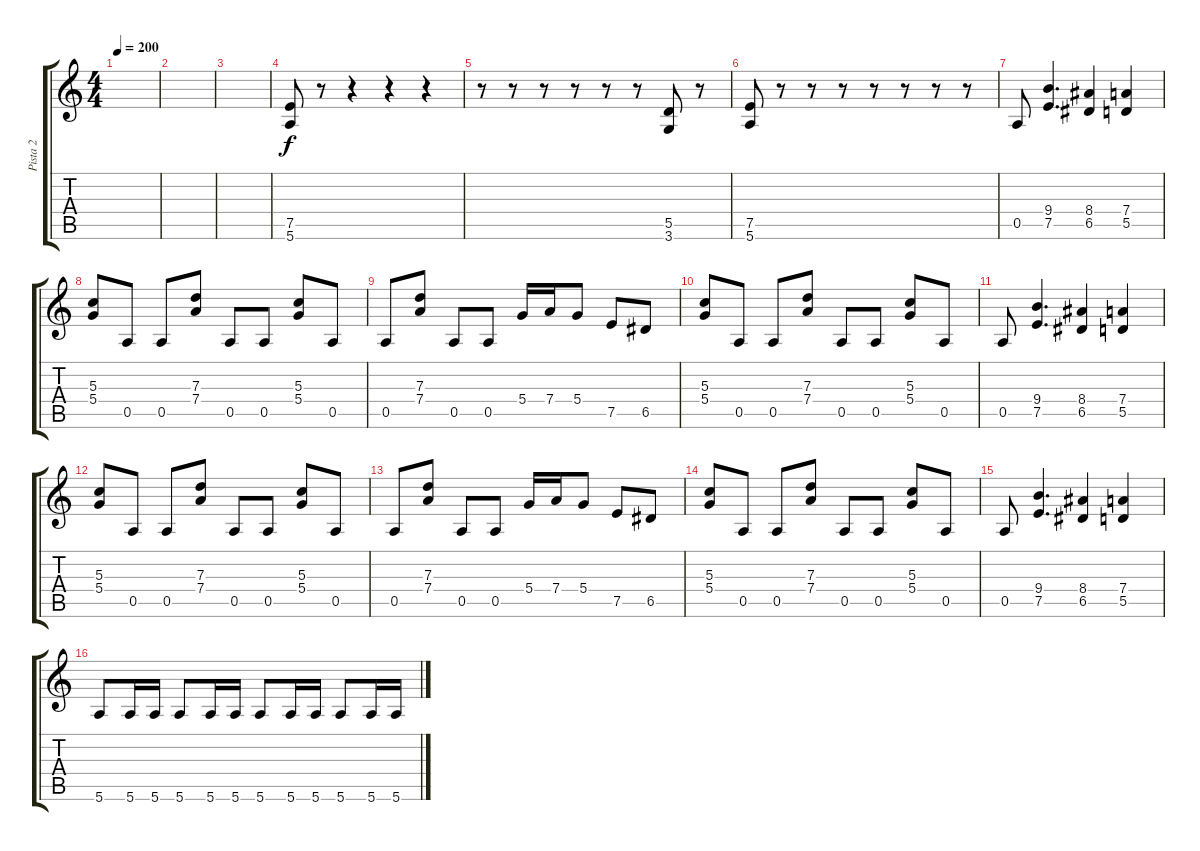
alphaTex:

\track ("Pista 2" "Pista 2") {instrument distortionguitar}
\staff {score tabs}
\tuning (E4 B3 G3 D3 A2 E2) {hide}
\ts (4 4)
\tempo 200
\clef g2
\ks c
|
|
|
(7.5 5.6).8 r.8 r.4 r.4 r.4 |
r.8 r.8 r.8 r.8 r.8 r.8 (5.5 3.6).8 r.8 |
(7.5 5.6).8 r.8 r.8 r.8 r.8 r.8 r.8 r.8 |
0.5.8 (9.4 7.5).4{d} (8.4 6.5).4 (7.4 5.5).4 |
(5.3 5.4).8 0.5.8 0.5.8 (7.3 7.4).8 0.5.8 0.5.8 (5.3 5.4).8 0.5.8 |
0.5.8 (7.3 7.4).8 0.5.8 0.5.8 5.4.16 7.4.16 5.4.8 7.5.8 6.5.8 |
(5.3 5.4).8 0.5.8 0.5.8 (7.3 7.4).8 0.5.8 0.5.8 (5.3 5.4).8 0.5.8 |
0.5.8 (9.4 7.5).4{d} (8.4 6.5).4 (7.4 5.5).4 |
(5.3 5.4).8 0.5.8 0.5.8 (7.3 7.4).8 0.5.8 0.5.8 (5.3 5.4).8 0.5.8 |
0.5.8 (7.3 7.4).8 0.5.8 0.5.8 5.4.16 7.4.16 5.4.8 7.5.8 6.5.8 |
(5.3 5.4).8 0.5.8 0.5.8 (7.3 7.4).8 0.5.8 0.5.8 (5.3 5.4).8 0.5.8 |
0.5.8 (9.4 7.5).4{d} (8.4 6.5).4 (7.4 5.5).4 |
5.6.8 5.6.16 5.6.16 5.6.8 5.6.16 5.6.16 5.6.8 5.6.16 5.6.16 5.6.8 5.6.16 5.6.16
